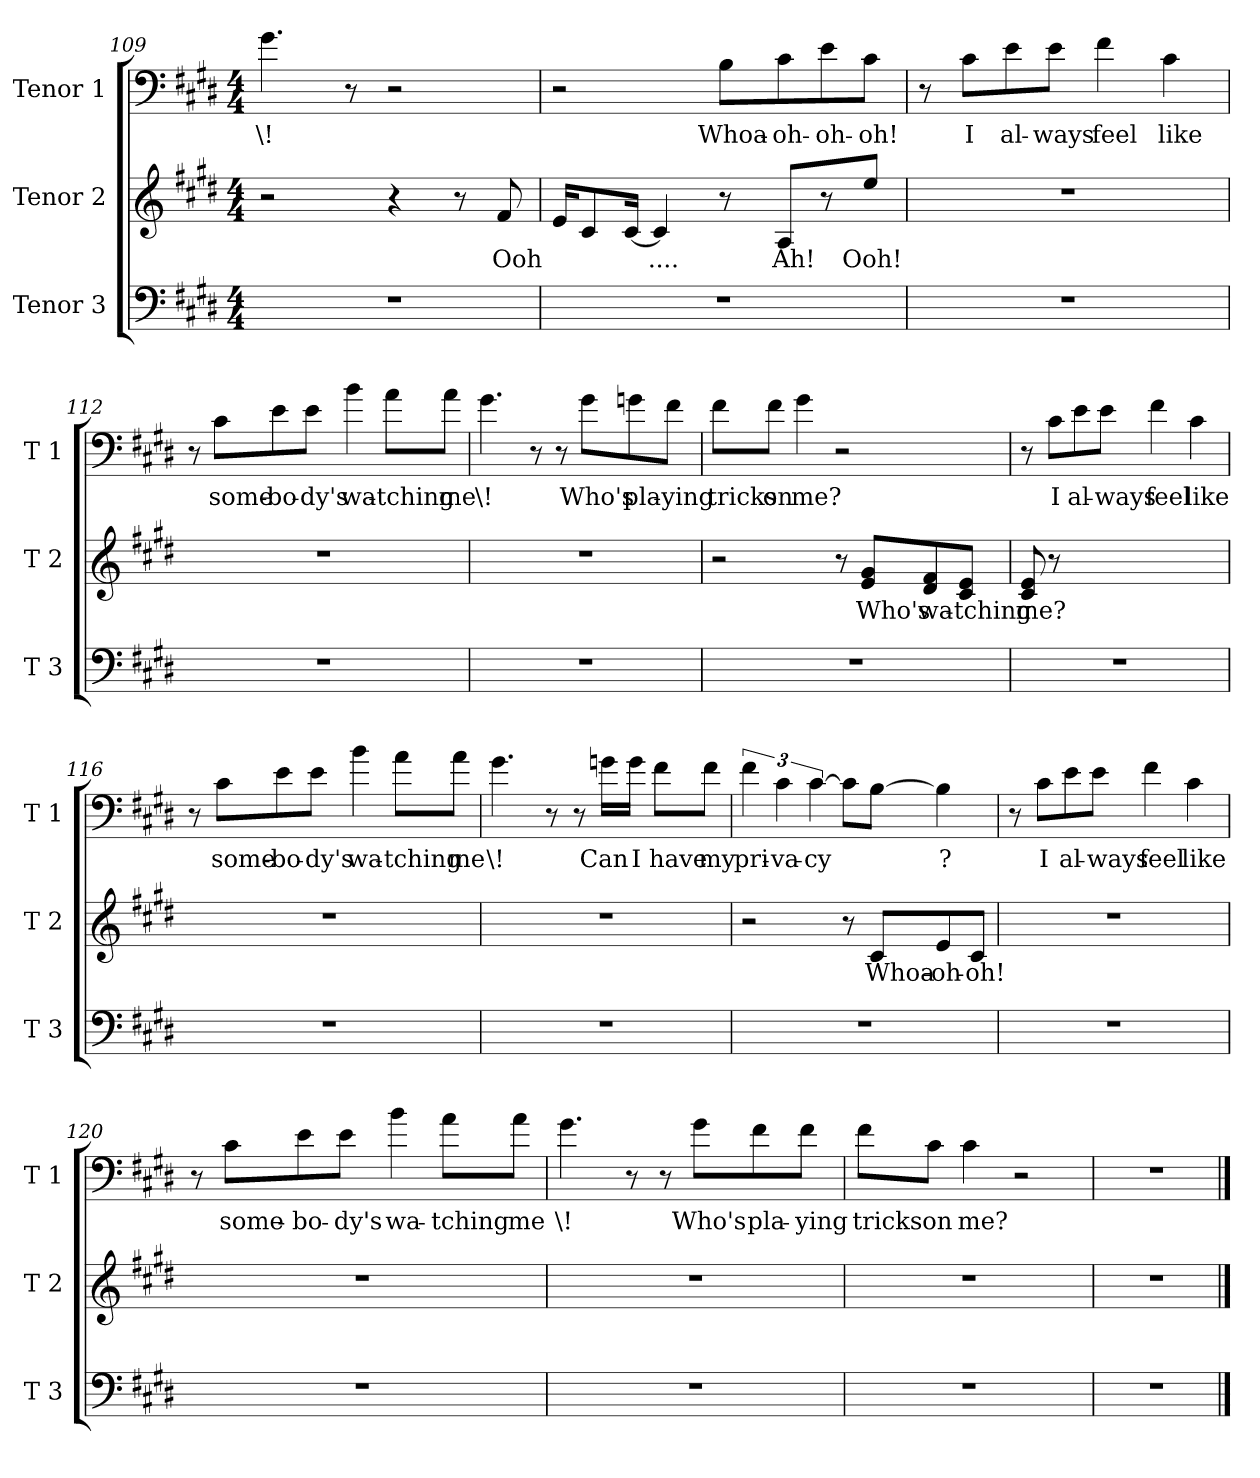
**kern	**kern	**text	**kern	**text
*part3	*part2	*part2	*part1	*part1
*staff3	*staff2	*staff2	*staff1	*staff1
*I"Tenor 3	*I"Tenor 2	*	*I"Tenor 1	*
*I'T 3	*I'T 2	*	*I'T 1	*
*clefF4	*clefG2	*	*clefF4	*
*k[f#c#g#d#]	*k[f#c#g#d#]	*	*k[f#c#g#d#]	*
*c#:	*c#:	*	*c#:	*
*M4/4	*M4/4	*	*M4/4	*
=109	=109	=109	=109	=109
!	!	!	!	!LO:LY:b
1r	2r	.	4.g#\	\!
.	.	.	8r	.
.	4r	.	2r	.
.	8r	.	.	.
!	!	!LO:LY:b	!	!
.	8f#/	Ooh	.	.
=110	=110	=110	=110	=110
1r	16e/KL	.	2r	.
.	8c#/	.	.	.
.	[16c#/Jk	.	.	.
!	!	!LO:LY:b	!	!
.	4c#/]	....	.	.
!	!	!	!	!LO:LY:b
.	8r	.	8B\L	Whoa-
!	!LO:N:head=solid	!LO:LY:b	!	!LO:LY:b
.	8A/L	Ah!	8c#\	-oh-
!	!	!	!	!LO:LY:b
.	8r	.	8e\	-oh-
!	!LO:N:head=solid	!LO:LY:b	!	!LO:LY:b
.	8ee/J	Ooh!	8c#\J	-oh!
!!LO:LB:g=z
=111	=111	=111	=111	=111
1r	1r	.	8r	.
!	!	!	!	!LO:LY:b
.	.	.	8c#\L	I
!	!	!	!	!LO:LY:b
.	.	.	8e\	al-
!	!	!	!	!LO:LY:b
.	.	.	8e\J	-ways
!	!	!	!	!LO:LY:b
.	.	.	4f#\	feel
!	!	!	!	!LO:LY:b
.	.	.	4c#\	like
=112	=112	=112	=112	=112
1r	1r	.	8r	.
!	!	!	!	!LO:LY:b
.	.	.	8c#\L	some-
!	!	!	!	!LO:LY:b
.	.	.	8e\	-bo-
!	!	!	!	!LO:LY:b
.	.	.	8e\J	-dy's
!	!	!	!	!LO:LY:b
.	.	.	4b\	wa-
!	!	!	!	!LO:LY:b
.	.	.	8a\L	-tching
!	!	!	!	!LO:LY:b
.	.	.	8a\J	me
=113	=113	=113	=113	=113
!	!	!	!	!LO:LY:b
1r	1r	.	4.g#\	\!
.	.	.	8r	.
.	.	.	8r	.
!	!	!	!	!LO:LY:b
.	.	.	8g#\L	Who's
!	!	!	!	!LO:LY:b
.	.	.	8gn\	pla-
!	!	!	!	!LO:LY:b
.	.	.	8f#\J	-ying
!!LO:LB:g=z
=114	=114	=114	=114	=114
!	!	!	!	!LO:LY:b
1r	2r	.	8f#\L	tricks
!	!	!	!	!LO:LY:b
.	.	.	8f#\J	on
!	!	!	!	!LO:LY:b
.	.	.	4g#\	me?
.	8r	.	2r	.
!	!	!LO:LY:b	!	!
.	8e/ 8g#/L	Who's	.	.
!	!	!LO:LY:b	!	!
.	8d#/ 8f#/	wa-	.	.
!	!	!LO:LY:b	!	!
.	8c#/ 8e/J	-tching	.	.
=115	=115	=115	=115	=115
!	!	!LO:LY:b	!	!
1r	8c#/ 8e/	me?	8r	.
!	!	!	!	!LO:LY:b
.	8r	.	8c#\L	I
!	!	!	!	!LO:LY:b
.	2.ryy	.	8e\	al-
!	!	!	!	!LO:LY:b
.	.	.	8e\J	-ways
!	!	!	!	!LO:LY:b
.	.	.	4f#\	feel
!	!	!	!	!LO:LY:b
.	.	.	4c#\	like
=116	=116	=116	=116	=116
1r	1r	.	8r	.
!	!	!	!	!LO:LY:b
.	.	.	8c#\L	some-
!	!	!	!	!LO:LY:b
.	.	.	8e\	-bo-
!	!	!	!	!LO:LY:b
.	.	.	8e\J	-dy's
!	!	!	!	!LO:LY:b
.	.	.	4b\	wa-
!	!	!	!	!LO:LY:b
.	.	.	8a\L	-tching
!	!	!	!	!LO:LY:b
.	.	.	8a\J	me
!!LO:LB:g=z
=117	=117	=117	=117	=117
!	!	!	!	!LO:LY:b
1r	1r	.	4.g#\	\!
.	.	.	8r	.
.	.	.	8r	.
!	!	!	!	!LO:LY:b
.	.	.	16gn\LL	Can
!	!	!	!	!LO:LY:b
.	.	.	16g\JJ	I
!	!	!	!	!LO:LY:b
.	.	.	8f#\L	have
!	!	!	!	!LO:LY:b
.	.	.	8f#\J	my
=118	=118	=118	=118	=118
!	!	!	!	!LO:LY:b
1r	2r	.	6f#\	pri-
!	!	!	!	!LO:LY:b
.	.	.	6c#\	-va-
!	!	!	!	!LO:LY:b
.	.	.	[6c#\	-cy
.	8r	.	8c#\L]	.
!	!	!LO:LY:b	!	!
.	8c#/L	Whoa-	[8B\J	.
!	!	!LO:LY:b	!	!LO:LY:b
.	8e/	-oh-	4B\]	?
!	!	!LO:LY:b	!	!
.	8c#/J	-oh!	.	.
=119	=119	=119	=119	=119
1r	1r	.	8r	.
!	!	!	!	!LO:LY:b
.	.	.	8c#\L	I
!	!	!	!	!LO:LY:b
.	.	.	8e\	al-
!	!	!	!	!LO:LY:b
.	.	.	8e\J	-ways
!	!	!	!	!LO:LY:b
.	.	.	4f#\	feel
!	!	!	!	!LO:LY:b
.	.	.	4c#\	like
!!LO:PB:g=z
=120	=120	=120	=120	=120
1r	1r	.	8r	.
!	!	!	!	!LO:LY:b
.	.	.	8c#\L	some-
!	!	!	!	!LO:LY:b
.	.	.	8e\	-bo-
!	!	!	!	!LO:LY:b
.	.	.	8e\J	-dy's
!	!	!	!	!LO:LY:b
.	.	.	4b\	wa-
!	!	!	!	!LO:LY:b
.	.	.	8a\L	-tching
!	!	!	!	!LO:LY:b
.	.	.	8a\J	me
=121	=121	=121	=121	=121
!	!	!	!	!LO:LY:b
1r	1r	.	4.g#\	\!
.	.	.	8r	.
.	.	.	8r	.
!	!	!	!	!LO:LY:b
.	.	.	8g#\L	Who's
!	!	!	!	!LO:LY:b
.	.	.	8f#\	pla-
!	!	!	!	!LO:LY:b
.	.	.	8f#\J	-ying
=122	=122	=122	=122	=122
!	!	!	!	!LO:LY:b
1r	1r	.	8f#\L	tricks
!	!	!	!	!LO:LY:b
.	.	.	8c#\J	on
!	!	!	!	!LO:LY:b
.	.	.	4c#\	me?
.	.	.	2r	.
=123	=123	=123	=123	=123
1r	1r	.	1r	.
==	==	==	==	==
*-	*-	*-	*-	*-
